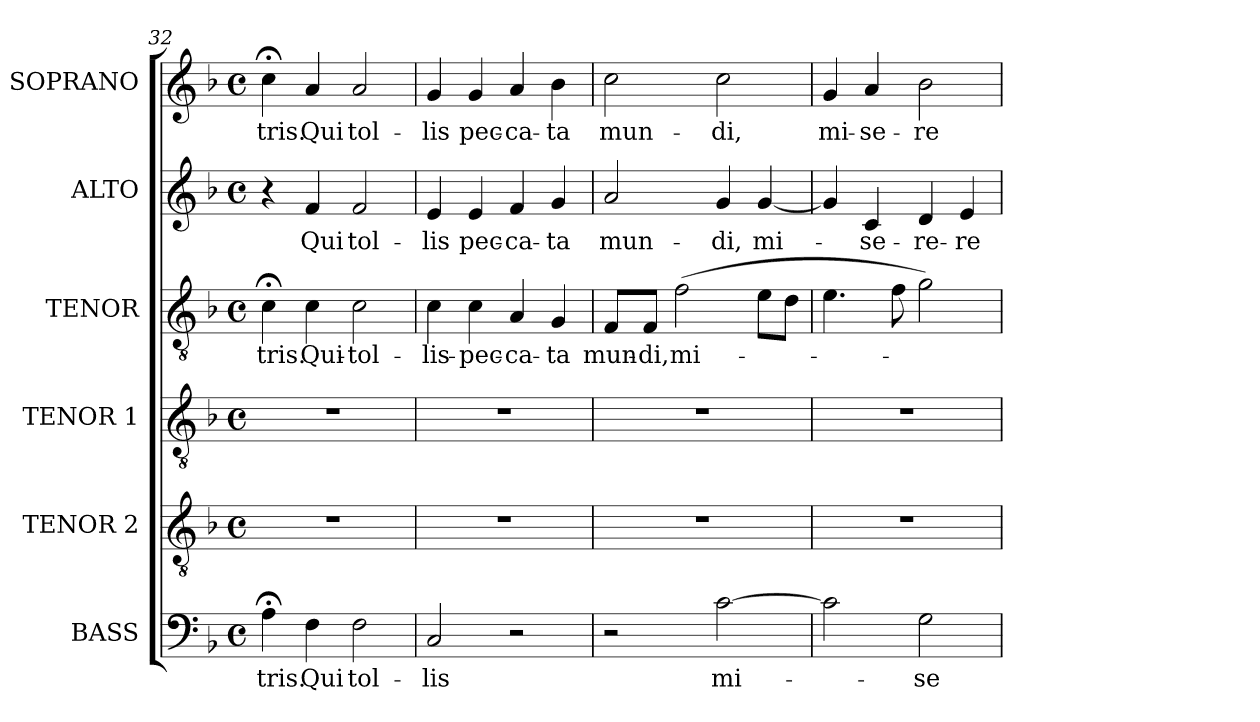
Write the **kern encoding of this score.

**kern	**text	**kern	**kern	**kern	**text	**kern	**text	**kern	**text
*part6	*part6	*part5	*part4	*part3	*part3	*part2	*part2	*part1	*part1
*staff6	*staff6	*staff5	*staff4	*staff3	*staff3	*staff2	*staff2	*staff1	*staff1
*I"BASS	*	*I"TENOR 2	*I"TENOR 1	*I"TENOR	*	*I"ALTO	*	*I"SOPRANO	*
*I'B.	*	*I'T2.	*I'T1.	*I'T.	*	*I'A.	*	*I'S.	*
*clefF4	*	*clefGv2	*clefGv2	*clefGv2	*	*clefG2	*	*clefG2	*
*	*	*ITrd7c12	*ITrd7c12	*ITrd7c12	*	*	*	*	*
*k[b-]	*	*k[b-]	*k[b-]	*k[b-]	*	*k[b-]	*	*k[b-]	*
*F:	*	*F:	*F:	*F:	*	*F:	*	*F:	*
*M4/4	*	*M4/4	*M4/4	*M4/4	*	*M4/4	*	*M4/4	*
*met(c)	*	*met(c)	*met(c)	*met(c)	*	*met(c)	*	*met(c)	*
=32	=32	=32	=32	=32	=32	=32	=32	=32	=32
!	!LO:LY:b:color=#000000	!	!	!	!	!	!	!	!
!	!	!	!	!	!LO:LY:b:color=#000000	!	!	!	!
!	!	!	!	!	!	!	!	!	!LO:LY:b:color=#000000
4A;i\	-tris.	1r	1r	4C;i\	-tris.	4r	.	4cc;i\	-tris.
!	!LO:LY:b:color=#000000	!	!	!	!	!	!	!	!
!	!	!	!	!	!LO:LY:b:color=#000000	!	!	!	!
!	!	!	!	!	!	!	!LO:LY:b:color=#000000	!	!
!	!	!	!	!	!	!	!	!	!LO:LY:b:color=#000000
4Fi\	Qui	.	.	4Ci\	Qui-	4fi/	Qui	4ai/	Qui
!	!LO:LY:b:color=#000000	!	!	!	!	!	!	!	!
!	!	!	!	!	!LO:LY:b:color=#000000	!	!	!	!
!	!	!	!	!	!	!	!LO:LY:b:color=#000000	!	!
!	!	!	!	!	!	!	!	!	!LO:LY:b:color=#000000
2Fi\	tol-	.	.	2Ci\	-tol-	2fi/	tol-	2ai/	tol-
=33	=33	=33	=33	=33	=33	=33	=33	=33	=33
!	!LO:LY:b:color=#000000	!	!	!	!	!	!	!	!
!	!	!	!	!	!LO:LY:b:color=#000000	!	!	!	!
!	!	!	!	!	!	!	!LO:LY:b:color=#000000	!	!
!	!	!	!	!	!	!	!	!	!LO:LY:b:color=#000000
2Ci/	-lis	1r	1r	4Ci\	-lis-	4ei/	-lis	4gi/	-lis
!	!	!	!	!	!LO:LY:b:color=#000000	!	!	!	!
!	!	!	!	!	!	!	!LO:LY:b:color=#000000	!	!
!	!	!	!	!	!	!	!	!	!LO:LY:b:color=#000000
.	.	.	.	4Ci\	-pec-	4ei/	pec-	4gi/	pec-
!	!	!	!	!	!LO:LY:b:color=#000000	!	!	!	!
!	!	!	!	!	!	!	!LO:LY:b:color=#000000	!	!
!	!	!	!	!	!	!	!	!	!LO:LY:b:color=#000000
2r	.	.	.	4AAi/	-ca-	4fi/	-ca-	4ai/	-ca-
!	!	!	!	!	!LO:LY:b:color=#000000	!	!	!	!
!	!	!	!	!	!	!	!LO:LY:b:color=#000000	!	!
!	!	!	!	!	!	!	!	!	!LO:LY:b:color=#000000
.	.	.	.	4GGi/	-ta	4gi/	-ta	4b-i\	-ta
=34	=34	=34	=34	=34	=34	=34	=34	=34	=34
!	!	!	!	!	!LO:LY:b:color=#000000	!	!	!	!
!	!	!	!	!	!	!	!LO:LY:b:color=#000000	!	!
!	!	!	!	!	!	!	!	!	!LO:LY:b:color=#000000
2r	.	1r	1r	8FFi/L	mun-	2ai/	mun-	2cci\	mun-
!	!	!	!	!	!LO:LY:b:color=#000000	!	!	!	!
.	.	.	.	8FFi/J	-di,	.	.	.	.
!	!	!	!	!	!LO:LY:b:color=#000000	!	!	!	!
.	.	.	.	(2Fi\	mi-	.	.	.	.
!	!LO:LY:b:color=#000000	!	!	!	!	!	!	!	!
!	!	!	!	!	!	!	!LO:LY:b:color=#000000	!	!
!	!	!	!	!	!	!	!	!	!LO:LY:b:color=#000000
[2ci\	mi-	.	.	.	.	4gi/	-di,	2cci\	-di,
!	!	!	!	!	!	!	!LO:LY:b:color=#000000	!	!
.	.	.	.	8Ei\L	.	[4gi/	mi-	.	.
.	.	.	.	8Di\J	.	.	.	.	.
!!LO:LB:g=z
=35	=35	=35	=35	=35	=35	=35	=35	=35	=35
!	!	!	!	!	!	!	!	!	!LO:LY:b:color=#000000
2ci\]	.	1r	1r	4.Ei\	.	4gi/]	.	4gi/	mi-
!	!	!	!	!	!	!	!LO:LY:b:color=#000000	!	!
!	!	!	!	!	!	!	!	!	!LO:LY:b:color=#000000
.	.	.	.	.	.	4ci/	-se-	4ai/	-se-
.	.	.	.	8Fi\	.	.	.	.	.
!	!LO:LY:b:color=#000000	!	!	!	!	!	!	!	!
!	!	!	!	!	!	!	!LO:LY:b:color=#000000	!	!
!	!	!	!	!	!	!	!	!	!LO:LY:b:color=#000000
2Gi\	-se-	.	.	2Gi\)	.	4di/	-re-	2b-i\	-re-
!	!	!	!	!	!	!	!LO:LY:b:color=#000000	!	!
.	.	.	.	.	.	4ei/	-re	.	.
=	=	=	=	=	=	=	=	=	=
*-	*-	*-	*-	*-	*-	*-	*-	*-	*-
